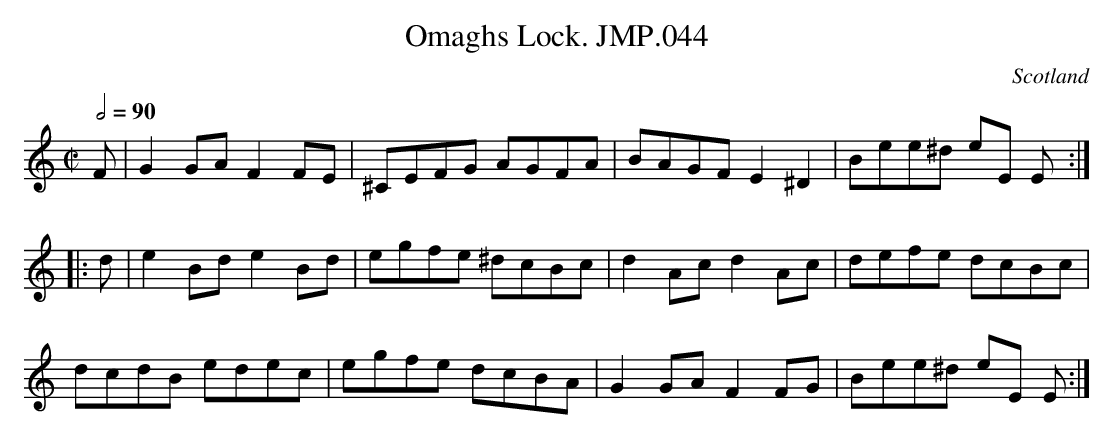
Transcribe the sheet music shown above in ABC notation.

X:1
T:Omaghs Lock. JMP.044
M:C|
L:1/8
Q:1/2=90
O:Scotland
notC:"49"
K:C major
F | G2 GA F2 FE | ^CEFG AGFA | BAGF E2 ^D2 | Bee^d eE E :|!
|:d | e2 Bd e2 Bd | egfe ^dcBc | d2 Ac d2 Ac | defe dcBc |!
dcdB edec |egfe dcBA | G2 GA F2 FG | Bee^d eE E :|
